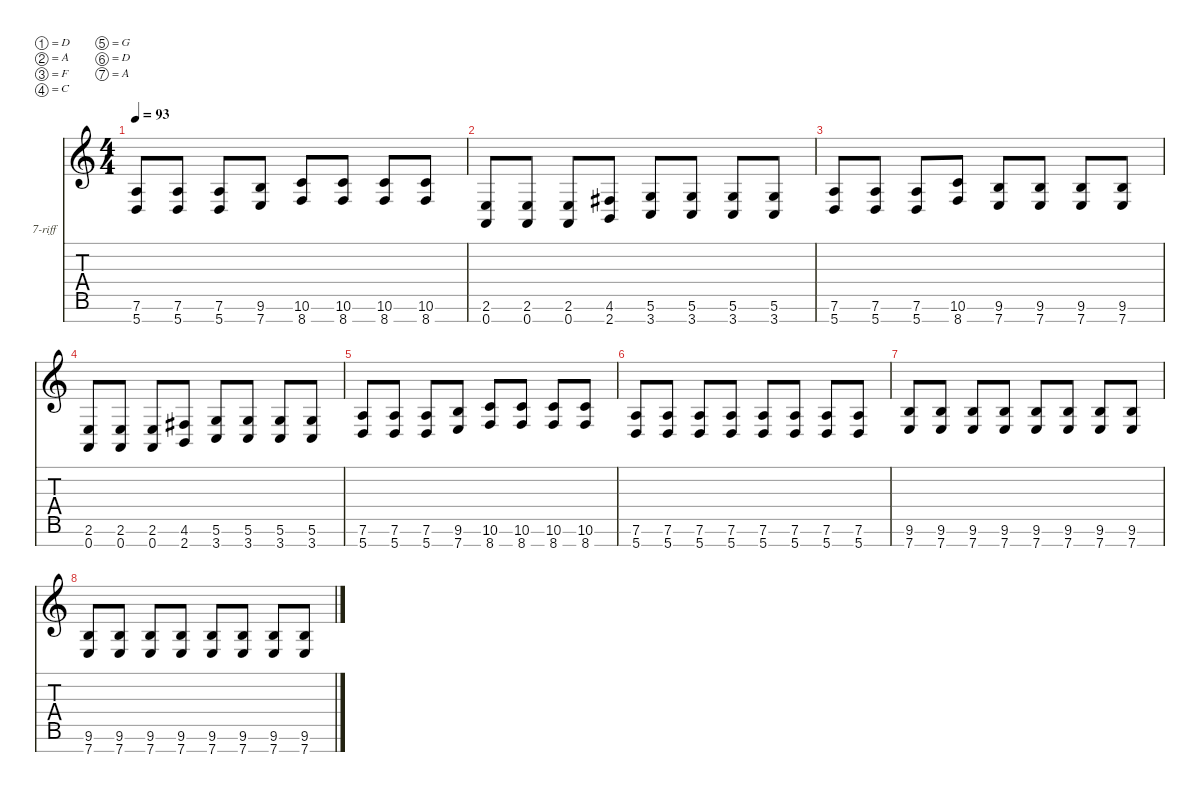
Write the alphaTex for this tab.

\defaultSystemsLayout 4
\hideDynamics
\bracketExtendMode nobrackets
\firstSystemTrackNameOrientation horizontal
\otherSystemsTrackNameOrientation horizontal
\track ("7-riff" "7-riff") {solo instrument distortionguitar}
\staff {score tabs}
\tuning (D4 A3 F3 C3 G2 D2 A1)
\ts (4 4)
\scale
1.09524
\tempo 93
\accidentals auto
\clef g2
\ottava regular
\simile none
\ks c
(7.6 5.7).8{dy f beam Up} (7.6 5.7).8{beam Up} (7.6 5.7).8{beam Up} (7.7 9.6).8{beam Up} (8.7 10.6).8{beam Up} (8.7 10.6).8{beam Up} (8.7 10.6).8{beam Up} (8.7 10.6).8{beam Up} |
\scale
0.968253 (2.6 0.7).8{beam Up} (2.6 0.7).8{beam Up} (2.6 0.7).8{beam Up} (4.6{acc #} 2.7).8{beam Up} (5.6 3.7).8{beam Up} (5.6 3.7).8{beam Up} (5.6 3.7).8{beam Up} (5.6 3.7).8{beam Up} |
\scale
0.968253 (7.6 5.7).8{beam Up} (7.6 5.7).8{beam Up} (7.6 5.7).8{beam Up} (8.7 10.6).8{beam Up} (7.7 9.6).8{beam Up} (7.7 9.6).8{beam Up} (7.7 9.6).8{beam Up} (7.7 9.6).8{beam Up} |
\scale
0.968253 (2.6 0.7).8{beam Up} (2.6 0.7).8{beam Up} (2.6 0.7).8{beam Up} (4.6{acc #} 2.7).8{beam Up} (3.7 5.6).8{beam Up} (3.7 5.6).8{beam Up} (3.7 5.6).8{beam Up} (3.7 5.6).8{beam Up} |
\scale
1.09524 (7.6 5.7).8{beam Up} (7.6 5.7).8{beam Up} (7.6 5.7).8{beam Up} (9.6 7.7).8{beam Up} (10.6 8.7).8{beam Up} (10.6 8.7).8{beam Up} (10.6 8.7).8{beam Up} (10.6 8.7).8{beam Up} |
\scale
0.968253 (7.6 5.7).8{beam Up} (7.6 5.7).8{beam Up} (7.6 5.7).8{beam Up} (7.6 5.7).8{beam Up} (7.6 5.7).8{beam Up} (7.6 5.7).8{beam Up} (7.6 5.7).8{beam Up} (7.6 5.7).8{beam Up} |
\scale
0.968253 (7.7 9.6).8{beam Up} (7.7 9.6).8{beam Up} (7.7 9.6).8{beam Up} (7.7 9.6).8{beam Up} (7.7 9.6).8{beam Up} (7.7 9.6).8{beam Up} (7.7 9.6).8{beam Up} (7.7 9.6).8{beam Up} |
\scale
0.968253 (7.7 9.6).8{beam Up} (7.7 9.6).8{beam Up} (7.7 9.6).8{beam Up} (7.7 9.6).8{beam Up} (7.7 9.6).8{beam Up} (7.7 9.6).8{beam Up} (7.7 9.6).8{beam Up} (7.7 9.6).8{beam Up}
